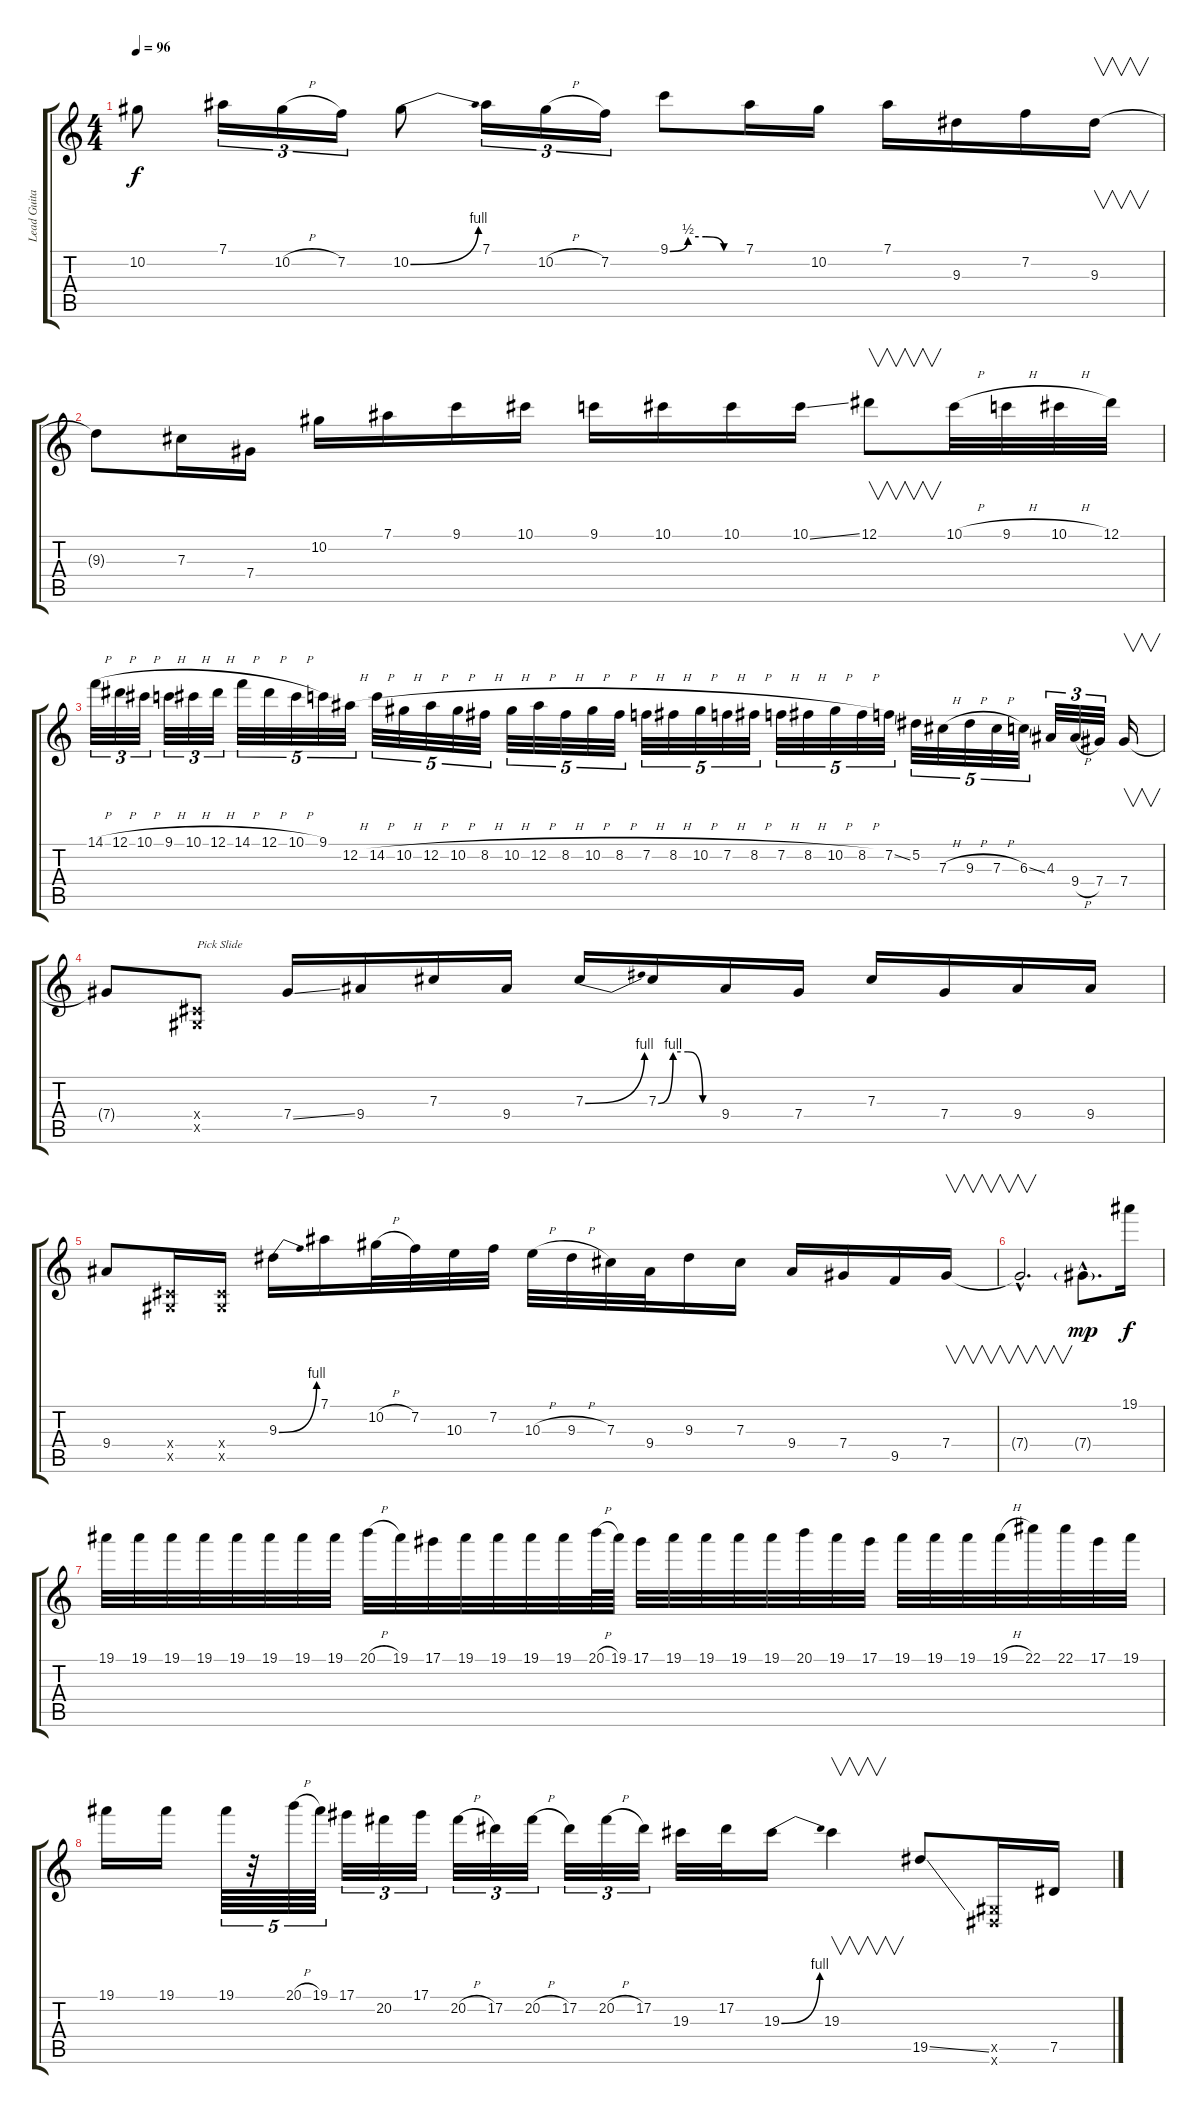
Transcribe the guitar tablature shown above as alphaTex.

\track ("Lead Guitar" "Lead Guita") {instrument overdrivenguitar}
\staff {score tabs}
\tuning (Eb4 Bb3 Gb3 Db3 Ab2 Eb2) {hide}
\ts (4 4)
\tempo 96
\clef g2
\ks c
10.2{t}.8{dy f} 7.1.16{tu (3 2)} 10.2{h}.16{tu (3 2)} 7.2.16{tu (3 2)} 10.2{be (bend 0 0 60 4)}.8 7.1.16{tu (3 2)} 10.2{h}.16{tu (3 2)} 7.2.16{tu (3 2)} 9.1{be (custom 0 0 15 2 30 2 45 0 60 0)}.8 7.1.16 10.2.16 7.1.16 9.3.16 7.2.16 9.3.16{v} |
9.3{t}.8 7.3.16 7.4.16 10.2.16 7.1.16 9.1.16 10.1.16 9.1.16 10.1.16 10.1.16 10.1{ss}.16 12.1.8{v} 10.1{h}.32 9.1{h}.32 10.1{h}.32 12.1.32 |
14.1{h}.32{tu (3 2)} 12.1{h}.32{tu (3 2)} 10.1{h}.32{tu (3 2)} 9.1{h}.32{tu (3 2)} 10.1{h}.32{tu (3 2)} 12.1{h}.32{tu (3 2)} 14.1{h}.32{tu (5 4)} 12.1{h}.32{tu (5 4)} 10.1{h}.32{tu (5 4)} 9.1.32{tu (5 4)} 12.2{h}.32{tu (5 4)} 14.2{h}.32{tu (5 4)} 10.2{h}.32{tu (5 4)} 12.2{h}.32{tu (5 4)} 10.2{h}.32{tu (5 4)} 8.2{h}.32{tu (5 4)} 10.2{h}.32{tu (5 4)} 12.2{h}.32{tu (5 4)} 8.2{h}.32{tu (5 4)} 10.2{h}.32{tu (5 4)} 8.2{h}.32{tu (5 4)} 7.2{h}.32{tu (5 4)} 8.2{h}.32{tu (5 4)} 10.2{h}.32{tu (5 4)} 7.2{h}.32{tu (5 4)} 8.2{h}.32{tu (5 4)} 7.2{h}.32{tu (5 4)} 8.2{h}.32{tu (5 4)} 10.2{h}.32{tu (5 4)} 8.2{h}.32{tu (5 4)} 7.2{ss}.32{tu (5 4)} 5.2.32{tu (5 4)} 7.3{h}.32{tu (5 4)} 9.3{h}.32{tu (5 4)} 7.3{h}.32{tu (5 4)} 6.3{ss}.32{tu (5 4)} 4.3.32{tu (3 2)} 9.4{h}.32{tu (3 2)} 7.4.32{tu (3 2)} 7.4.16{v} |
7.4{t}.8 (0.4{x} 0.5{x}).8{txt "Pick Slide"} 7.4{ss}.16 9.4.16 7.3.16 9.4.16 7.3{be (bend 0 0 60 4)}.16 7.3{be (custom 0 0 15 4 30 4 45 0 60 0)}.16 9.4.16 7.4.16 7.3.16 7.4.16 9.4.16 9.4.16 |
9.4.8 (0.4{x} 0.5{x}).16 (0.4{x} 0.5{x}).16 9.3{be (bend 0 0 60 4)}.16 7.1.16 10.2{h}.32 7.2.32 10.3.32 7.2.32 10.3{h}.32 9.3{h}.32 7.3.32 9.4.32 9.3.16 7.3.16 9.4.16 7.4.16 9.5.16 7.4.16{v} |
7.4{hac t}.2{v d} 7.4{g hac}.8{d dy mp} 19.1.16{dy f} |
19.1.32 19.1.32 19.1.32 19.1.32 19.1.32 19.1.32 19.1.32 19.1.32 20.1{h}.32 19.1.32 17.1.32 19.1.32 19.1.32 19.1.32 19.1.32 20.1{h}.64 19.1.64 17.1.32 19.1.32 19.1.32 19.1.32 19.1.32 20.1.32 19.1.32 17.1.32 19.1.32 19.1.32 19.1.32 19.1{h}.32 22.1.32 22.1.32 17.1.32 19.1.32 |
19.1.16 19.1.16 19.1.64{tu (5 4)} r.32{tu (5 4)} 20.1{h}.64{tu (5 4)} 19.1.64{tu (5 4)} 17.1.32{tu (3 2)} 20.2.32{tu (3 2)} 17.1.32{tu (3 2)} 20.2{h}.32{tu (3 2)} 17.2.32{tu (3 2)} 20.2{h}.32{tu (3 2)} 17.2.32{tu (3 2)} 20.2{h}.32{tu (3 2)} 17.2.32{tu (3 2)} 19.3.32 17.2.32 19.3{be (bend 0 0 60 4)}.16 19.3.4{v} 19.5{ss}.8 (0.5{x} 0.6{x}).16 7.5.16
